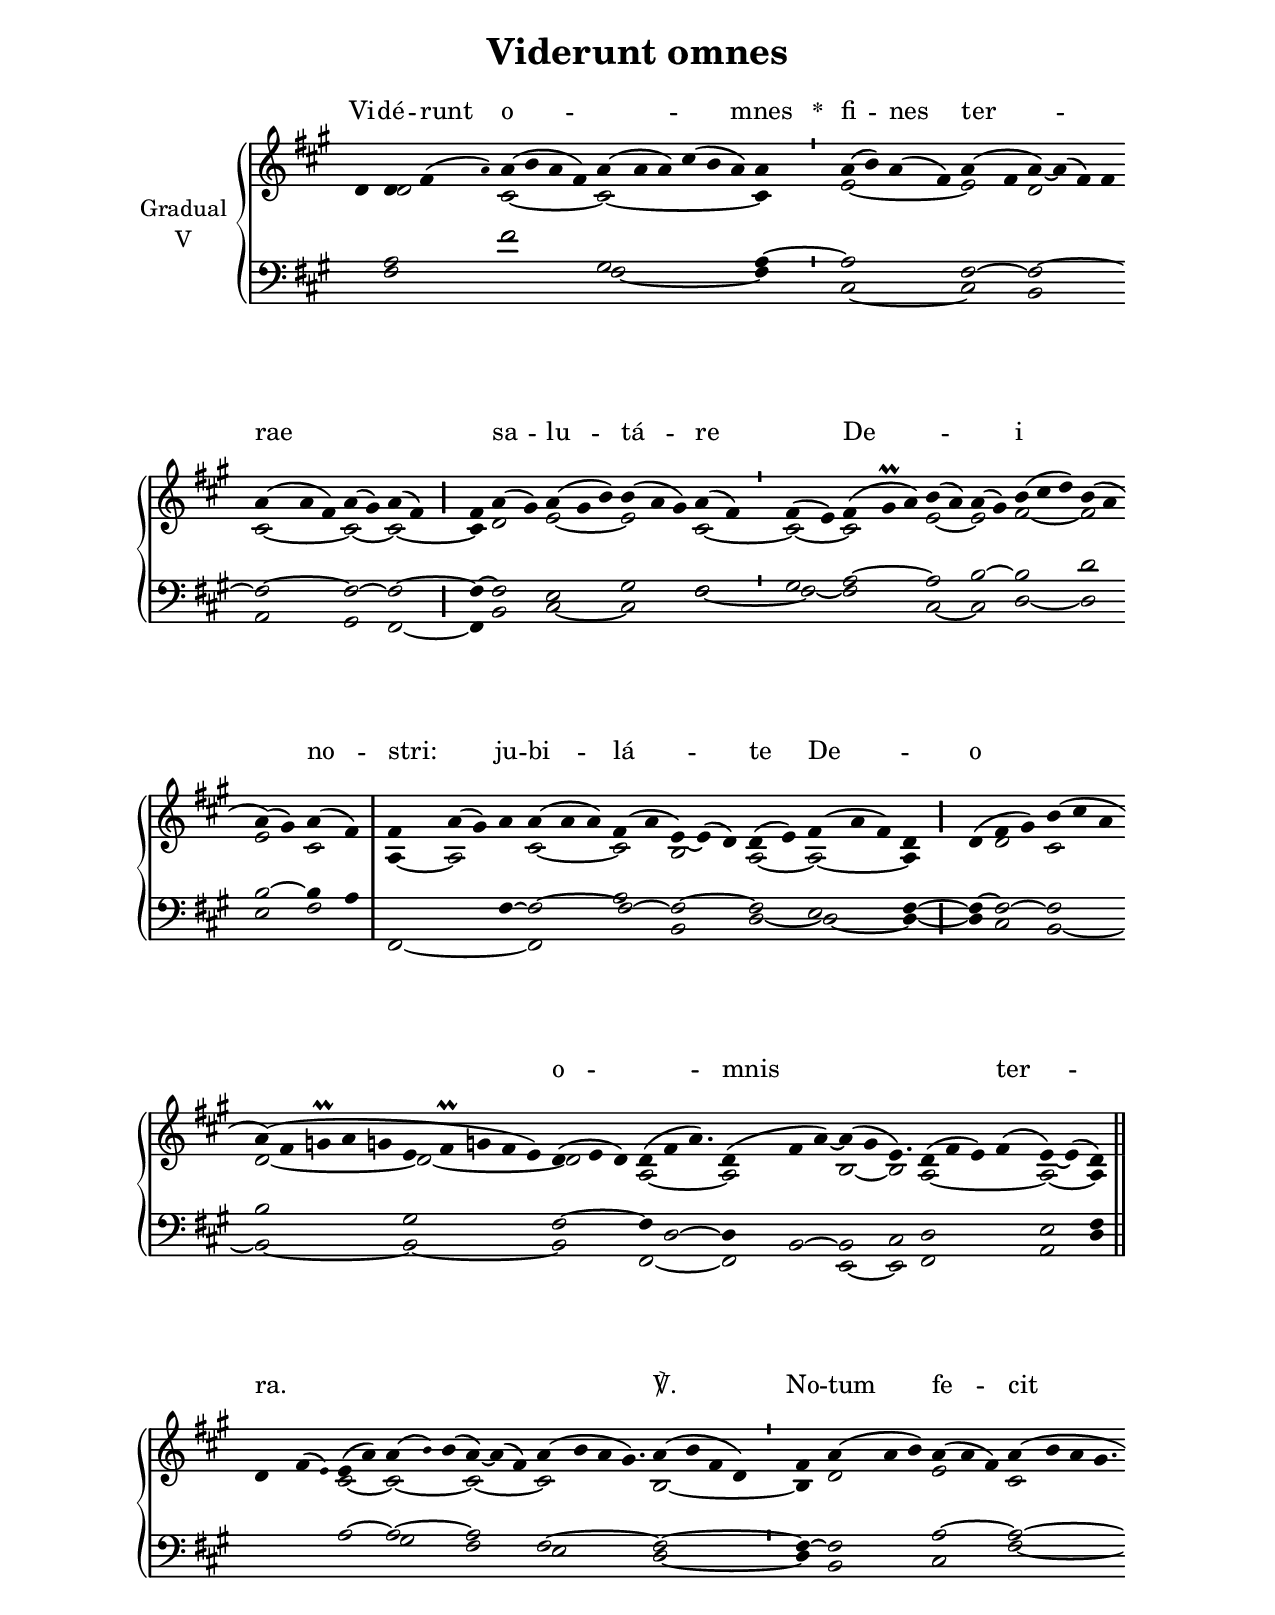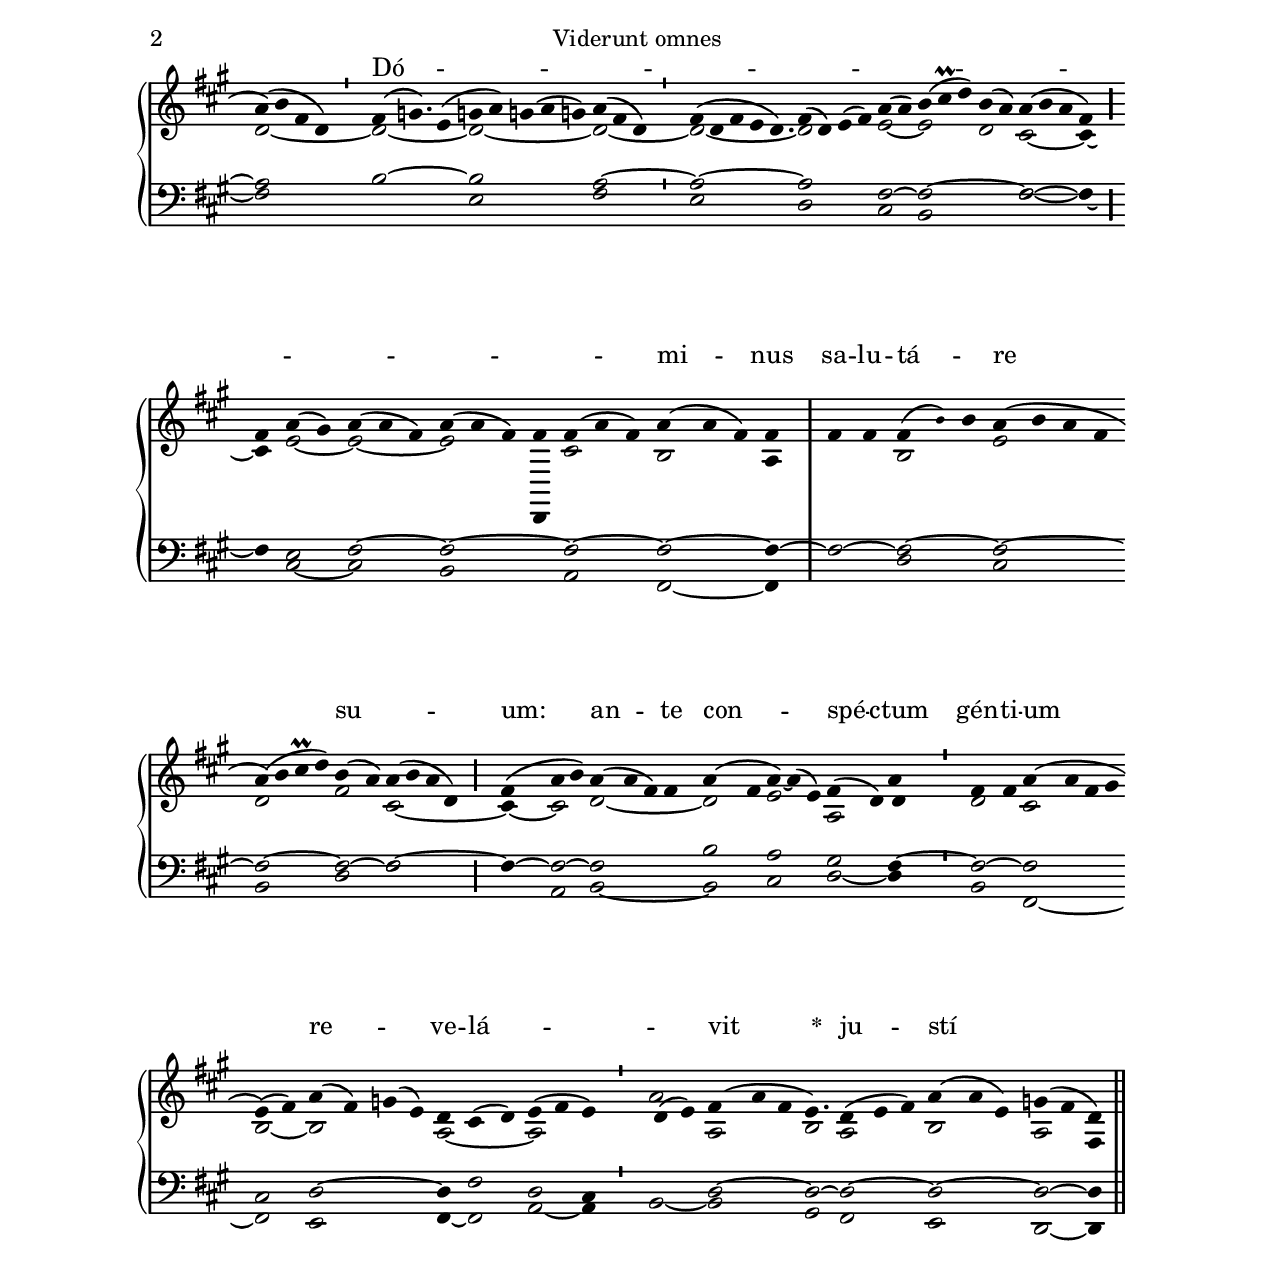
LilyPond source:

\version "2.18"
\include "gregorian.ly"
\include "noh2.ily"


%Page reference: page i.61
%(volume.page)

global = {
 \key d \lydian
 \cadenzaOn 
}

\header {
  title = \markup \center-column {"Viderunt omnes" \vspace #1 }
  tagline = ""
  composer = ""
}

\paper {
 #(include-special-characters)
  oddHeaderMarkup = \markup \fill-line {
    \line {}
    \center-column {
      \on-the-fly #first-page     " "
      \on-the-fly #not-first-page "Viderunt omnes"
    }
    \line { \on-the-fly #print-page-number-check-first \fromproperty #'page:page-number-string }
  }
  evenHeaderMarkup = \markup \fill-line {
    \line { \on-the-fly #print-page-number-check-first \fromproperty #'page:page-number-string }
    \center-column { "Viderunt omnes" }
    \line {}
  }
}

chantText = \lyricmode {
Vi -- dé -- runt o -- _ _ mnes 
\set stanza = " * " fi -- nes ter -- _ rae _ _ _ 
sa -- lu -- tá -- re _ De -- _ _ i _ no -- stri: _ 
ju -- bi -- lá -- te De -- _ o _ 
o -- _ mnis _ ter -- ra. _ _ _ _ _ ℣. 
No -- tum fe -- cit Dó -- _ _ _ _ _ _ _ _ _ _ _ _ _ _ _ _ mi -- nus 
sa -- lu -- tá -- _ re su -- _ um: 
an -- te con -- spé -- ctum gén -- ti -- um 
re -- _ ve -- lá -- _ _ vit 
\set stanza = " * " ju -- stí -- _ ti -- am _ su -- am. _ _ _ _ _ _ }

chantMusic = {
\tieDown  d'4 d'4 fis'4 ( \once \tweak #'font-size #-4 a' ) a'4 ( b'4 a'4 fis'4) a'4 ( a'4 a'4) cis''4 ( b'4 a'4) a'4 \divisioMinima
 a'4 ( b'4) a'4 ( fis'4) a'4 ( fis'4 a'4) ~ a'4 ( fis'4) fis'4 \forceBreak
 a'4 ( a'4 fis'4) a'4 ( gis'4) a'4 ( fis'4) \divisioMaior
 fis'4 a'4 ( gis'4) a'4 ( gis'4 b'4) b'4 ( a'4 gis'4) a'4 ( fis'4) \divisioMinima
 fis'4 ( e'4) fis'4 ( gis'\prall a'4) b'4 ( a'4) a'4 ( gis'4) b'4 ( cis''4 d''4) b'4 ( a'4 \forceBreak
) a'4 ( gis'4) a'4 ( fis'4) \divisioMaxima
 fis'4 a'4 ( gis'4) a'4 a'4 ( a'4 a'4) fis'4 ( a'4 e'4) ~ e'4 ( d'4) d'4 ( e'4) fis'4 ( a'4 fis'4) d'4 \divisioMaior
 d'4 ( fis'4 gis'4) b'4 ( cis''4 a'4 \forceBreak
)  a'4 ( fis'4 g'\prall a'4 g'4 e'4 ( fis'\prall g'4 fis'4 e'4) d'4 ( e'4 d'4) d'4 ( fis'4 a'4.) d'4 ( fis'4 a'4) ~ a'4 ( gis'4 e'4.) d'4 ( fis'4 e'4) fis'4 ( e'4) ~ e'4 ( d'4) \finalis \forceBreak

 d'4 fis'4 ( \once \tweak #'font-size #-4 e' ) e'4 ( a'4) a'4 ( \once \tweak #'font-size #-4 b' ) b'4 ( a'4) ~ a'4 ( fis'4) a'4 ( b'4 a'4 gis'4.) a'4 ( b'4 fis'4 d'4) \divisioMinima
 fis'4 a'4 ( a'4 b'4) a'4 ( a'4 fis'4) a'4 ( b'4 a'4 gis'4. \forceBreak
) a'4 ( b'4 fis'4 d'4) \divisioMinima
  fis'4 ( g'4.) e'4 ( g'4 a'4) g'4 ( a'4 g'4) a'4 ( fis'4 d'4) \divisioMinima
 fis'4 ( d'4 fis'4 e'4 d'4.) fis'4 ( d'4) e'4 ( fis'4) a'4 ( a'4) b'4 ( cis''\prall d''4) b'4 ( a'4) a'4 ( b'4 a'4 fis'4) \divisioMaior \forceBreak

 fis'4 a'4 ( gis'4) a'4 ( a'4 fis'4) a'4 ( a'4 fis'4) fis'4 fis'4 ( a'4 fis'4) a'4 ( a'4 fis'4) fis'4 \divisioMaxima
 fis'4 fis'4 fis'4 ( \once \tweak #'font-size #-4 b' ) b'4 a'4 ( b'4 a'4 fis'4 \forceBreak
) a'4 ( b'4 cis''\prall d''4) b'4 ( a'4) a'4 ( b'4 a'4 d'4) \divisioMaior
 fis'4 ( a'4 b'4) a'4 ( a'4 fis'4) fis'4 a'4 ( fis'4 a'4) ~ a'4 ( e'4) fis'4 ( d'4) d'4 \divisioMinima
 fis'4 fis'4 a'4 ( a'4 fis'4 gis'4 \forceBreak
) e'4 ( fis'4)  a'4 ( fis'4) g'4 ( e'4) d'4 cis'4 ( d'4) e'4 ( fis'4 e'4) \divisioMinima
 d'4 ( e'4) fis'4 ( a'4 fis'4 e'4.)  d'4 ( e'4 fis'4) a'4 ( a'4 e'4) g'4 ( fis'4 d'4) \finalis

}

altoMusic = {
r4 d'2*3/2 cis'2*4/2 ~ cis'2*6/2 ~ cis'4 \divisioMinima
e'2*4/2 ~ e'2 d'2*4/2 cis'2*3/2 ~ cis'2 ~ cis'2 ~ \divisioMaior
cis'4 d'2 e'2*3/2 ~ e'2*3/2 cis'2 ~ \divisioMinima
cis'2 ~ cis'2*3/2 e'2 ~ e'2 fis'2*3/2 ~ fis'2 e'2 cis'2 \divisioMaxima
a4 ~ a2*3/2 cis'2*3/2 ~ cis'2 b2*3/2 a2 ~ a2*3/2 ~ a4 \divisioMaior
r4 d'2 cis'2*3/2 d'2*5/2 ~ d'2*5/2 ~ d'2*3/2 a2*7/4 ~ a2*3/2 b2 ~ b2*3/4 a2*4/2 ~ a2 ~ a4 \finalis
r2*3/2 cis'2 ~ cis'2*3/2 ~ cis'2*3/2 ~ cis'2*9/4 b2*4/2 ~ \divisioMinima
b4 d'2*3/2 e'2*3/2 cis'2*9/4 d'2*4/2 ~ d'2*7/4 ~ d'2*5/2 ~ d'2*3/2 ~ \divisioMinima
d'2*11/4 ~ d'2*4/2 e'2 ~ e'2*3/2 d'2 cis'2*3/2 ~ cis'4 ~ \divisioMaior
cis'4 e'2 ~ e'2*3/2 ~ e'2*3/2 d,4 cis'2*3/2 b2*3/2 a4 \divisioMaxima
r2 b2*3/2 e'2*4/2 d'2*4/2 fis'2 cis'2*4/2 ~ \divisioMaior
cis'4 ~ cis'2 d'2*4/2 ~ d'2 e'2*3/2 a2 a'4 \divisioMinima
d'2 cis'2*4/2 b2 ~ b2*4/2 a2*3/2 ~ a2*3/2 \divisioMinima
a'2 a2*3/2 b2*3/4 a2*3/2 b2*3/2 a2 fis4 \finalis
}

tenorMusic = {
r4 a2*3/2 fis'2*4/2 gis2*6/2 a4 ~ \divisioMinima
a2*4/2 fis2 ~ fis2*4/2 ~ fis2*3/2 ~ fis2 ~ fis2 ~ \divisioMaior
fis4 ~ fis2 e2*3/2 gis2*3/2 fis2 \divisioMinima
gis2 a2*3/2 ~ a2 b2 ~ b2*3/2 d'2 b2 ~ b4 a4 \divisioMaxima
r2*3/2 fis4 ~ fis2*3/2 ~ fis2 ~ fis2*3/2 ~ fis2 e2*3/2 fis4 ~ \divisioMaior
fis4 ~ fis2 ~ fis2*3/2 b2*5/2 gis2*5/2 fis2*3/2 ~ fis4 d2*5/4 ~ d4 b,2 ~ b,2 cis2*3/4 d2*4/2 e2 fis4 \finalis
r2*3/2 a2 ~ a2*3/2 ~ a2*3/2 fis2*9/4 ~ fis2*4/2 ~ \divisioMinima
fis4 ~ fis2*3/2 a2*3/2 ~ a2*9/4 ~ a2*4/2 b2*7/4 ~ b2*5/2 a2*3/2 ~ \divisioMinima
a2*11/4 ~ a2*4/2 fis2 ~ fis2*5/2 ~ fis2*3/2 ~ fis4 \divisioMaior
r4 e2 fis2*3/2 ~ fis2*4/2 ~ fis2*3/2 ~ fis2*3/2 ~ fis4 ~ \divisioMaxima
fis2 ~ fis2*3/2 ~ fis2*4/2 ~ fis2*4/2 ~ fis2 ~ fis2*4/2 ~ \divisioMaior
fis4 ~ fis2 ~ fis2*4/2 b2 a2*3/2 gis2 fis4 ~ \divisioMinima
fis2 ~ fis2*4/2 cis2 d2*4/2 ~ d4 fis2 d2 cis4 \divisioMinima
r2 d2*3/2 ~ d2*3/4 ~ d2*3/2 ~ d2*3/2 ~ d2 ~ d4 \finalis
}

bassMusic = {
r4 fis2*3/2 fis'2*4/2 fis2*6/2 ~ fis4 \divisioMinima
cis2*4/2 ~ cis2 b,2*4/2 a,2*3/2 gis,2 fis,2 ~ \divisioMaior
fis,4 b,2 cis2*3/2 ~ cis2*3/2 fis2 ~ \divisioMinima
fis2 ~ fis2*3/2 cis2 ~ cis2 d2*3/2 ~ d2 e2 fis2 \divisioMaxima
fis,2*4/2 ~ fis,2*3/2 a2 b,2*3/2 d2 ~ d2*3/2 ~ d4 ~ \divisioMaior
d4 cis2 b,2*3/2 ~ b,2*5/2 ~ b,2*5/2 ~ b,2*3/2 fis,2*7/4 ~ fis,2*3/2 e,2 ~ e,2*3/4 fis,2*4/2 a,2 d4 \finalis
r2*5/2 gis2*3/2 fis2*3/2 e2*9/4 d2*4/2 ~ \divisioMinima
d4 b,2*3/2 cis2*3/2 fis2*9/4 ~ fis2*15/4 e2*5/2 fis2*3/2 \divisioMinima
e2*11/4 d2*4/2 cis2 b,2*5/2 fis2*3/2 ~ fis4 ~ \divisioMaior
fis4 cis2 ~ cis2*3/2 b,2*4/2 a,2*3/2 fis,2*3/2 ~ fis,4 \divisioMaxima
r2 d2*3/2 cis2*4/2 b,2*4/2 d2 fis2*4/2 \divisioMaior
r4 a,2 b,2*4/2 ~ b,2 cis2*3/2 d2 ~ d4 \divisioMinima
b,2 fis,2*4/2 ~ fis,2 e,2*4/2 fis,4 ~ fis,2 a,2 ~ a,4 \divisioMinima
b,2 ~ b,2*3/2 gis,2*3/4 fis,2*3/2 e,2*3/2 d,2 ~ d,4 \finalis
}

voiceLines = {
\voiceLineStyle


}

\score{
  <<
    \new GrandStaff <<
      \set GrandStaff.autoBeaming = ##f
      \set GrandStaff.instrumentName = \markup \center-column {
        "Gradual"
        "V"
      }
      \new Staff = up <<
        \new Voice = "chant" {
          \voiceOne \global \chantMusic
        }
        \new Voice {
          \voiceTwo \global \altoMusic
        }
      >>

      \new Staff = down <<
        \clef bass
        \new Voice {
          \voiceOne \global \tenorMusic
        }
        \new Voice {
          \voiceTwo \global \bassMusic
        }
	\new Voice {
        \voiceThree \global \voiceLines
        }
      >>
    >>
    \new Lyrics \lyricsto chant {
      \chantText
    }
  >>
  \layout{
  }
  \midi{
    \tempo 4 = 125
  }
}
